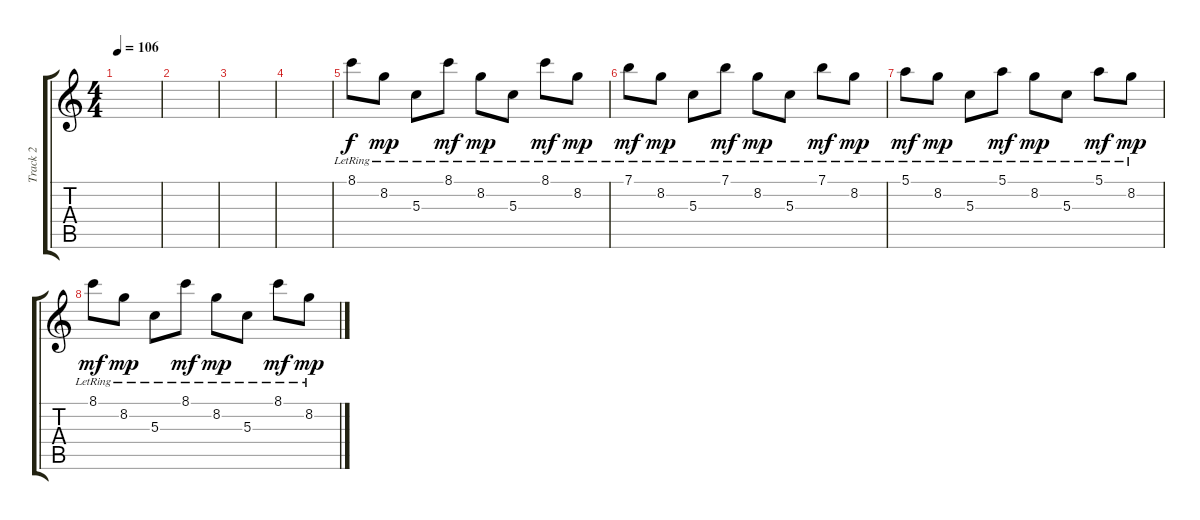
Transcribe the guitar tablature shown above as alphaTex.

\track ("Track 2" "Track 2") {instrument acousticguitarsteel}
\staff {score tabs}
\tuning (E4 B3 G3 D3 A2 E2) {hide}
\ts (4 4)
\tempo 106
\clef g2
\ks c
|
|
|
|
8.1{lr}.8 8.2{lr}.8{dy mp} 5.3{lr}.8 8.1{lr}.8{dy mf} 8.2{lr}.8{dy mp} 5.3{lr}.8 8.1{lr}.8{dy mf} 8.2{lr}.8{dy mp} |
7.1{lr}.8{dy mf} 8.2{lr}.8{dy mp} 5.3{lr}.8 7.1{lr}.8{dy mf} 8.2{lr}.8{dy mp} 5.3{lr}.8 7.1{lr}.8{dy mf} 8.2{lr}.8{dy mp} |
5.1{lr}.8{dy mf} 8.2{lr}.8{dy mp} 5.3{lr}.8 5.1{lr}.8{dy mf} 8.2{lr}.8{dy mp} 5.3{lr}.8 5.1{lr}.8{dy mf} 8.2{lr}.8{dy mp} |
8.1{lr}.8{dy mf} 8.2{lr}.8{dy mp} 5.3{lr}.8 8.1{lr}.8{dy mf} 8.2{lr}.8{dy mp} 5.3{lr}.8 8.1{lr}.8{dy mf} 8.2{lr}.8{dy mp}
